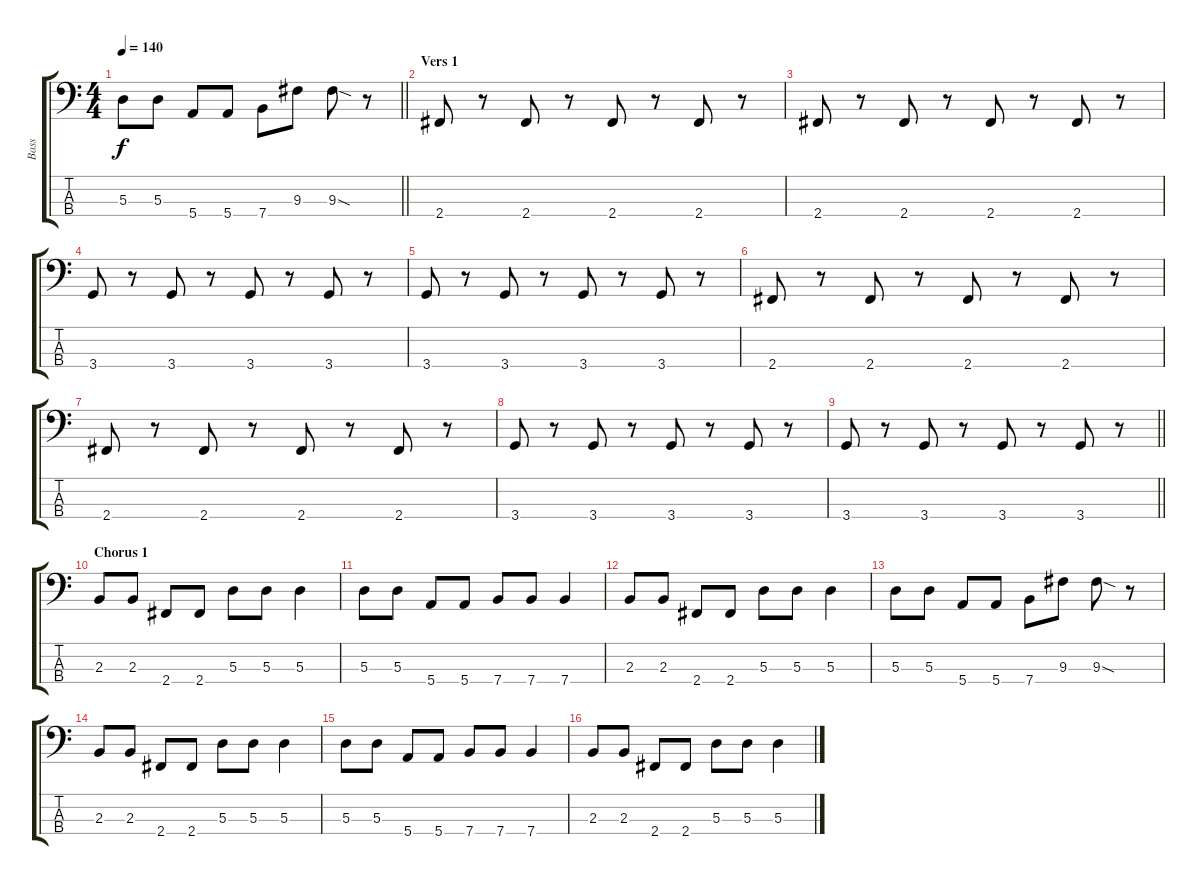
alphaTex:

\track ("Bass" "Bass") {instrument electricbassfinger}
\staff {score tabs}
\tuning (G2 D2 A1 E1) {hide}
\ts (4 4)
\tempo 140
\clef f4
\barLineRight lightlight
\ks c
5.3.8{dy f} 5.3.8 5.4.8 5.4.8 7.4.8 9.3.8 9.3{sod}.8 r.8 |
\section ("" "Vers 1")
2.4.8 r.8 2.4.8 r.8 2.4.8 r.8 2.4.8 r.8 |
2.4.8 r.8 2.4.8 r.8 2.4.8 r.8 2.4.8 r.8 |
3.4.8 r.8 3.4.8 r.8 3.4.8 r.8 3.4.8 r.8 |
3.4.8 r.8 3.4.8 r.8 3.4.8 r.8 3.4.8 r.8 |
2.4.8 r.8 2.4.8 r.8 2.4.8 r.8 2.4.8 r.8 |
2.4.8 r.8 2.4.8 r.8 2.4.8 r.8 2.4.8 r.8 |
3.4.8 r.8 3.4.8 r.8 3.4.8 r.8 3.4.8 r.8 |
\barLineRight lightlight
3.4.8 r.8 3.4.8 r.8 3.4.8 r.8 3.4.8 r.8 |
\section ("" "Chorus 1")
2.3.8 2.3.8 2.4.8 2.4.8 5.3.8 5.3.8 5.3.4 |
5.3.8 5.3.8 5.4.8 5.4.8 7.4.8 7.4.8 7.4.4 |
2.3.8 2.3.8 2.4.8 2.4.8 5.3.8 5.3.8 5.3.4 |
5.3.8 5.3.8 5.4.8 5.4.8 7.4.8 9.3.8 9.3{sod}.8 r.8 |
2.3.8 2.3.8 2.4.8 2.4.8 5.3.8 5.3.8 5.3.4 |
5.3.8 5.3.8 5.4.8 5.4.8 7.4.8 7.4.8 7.4.4 |
2.3.8 2.3.8 2.4.8 2.4.8 5.3.8 5.3.8 5.3.4
